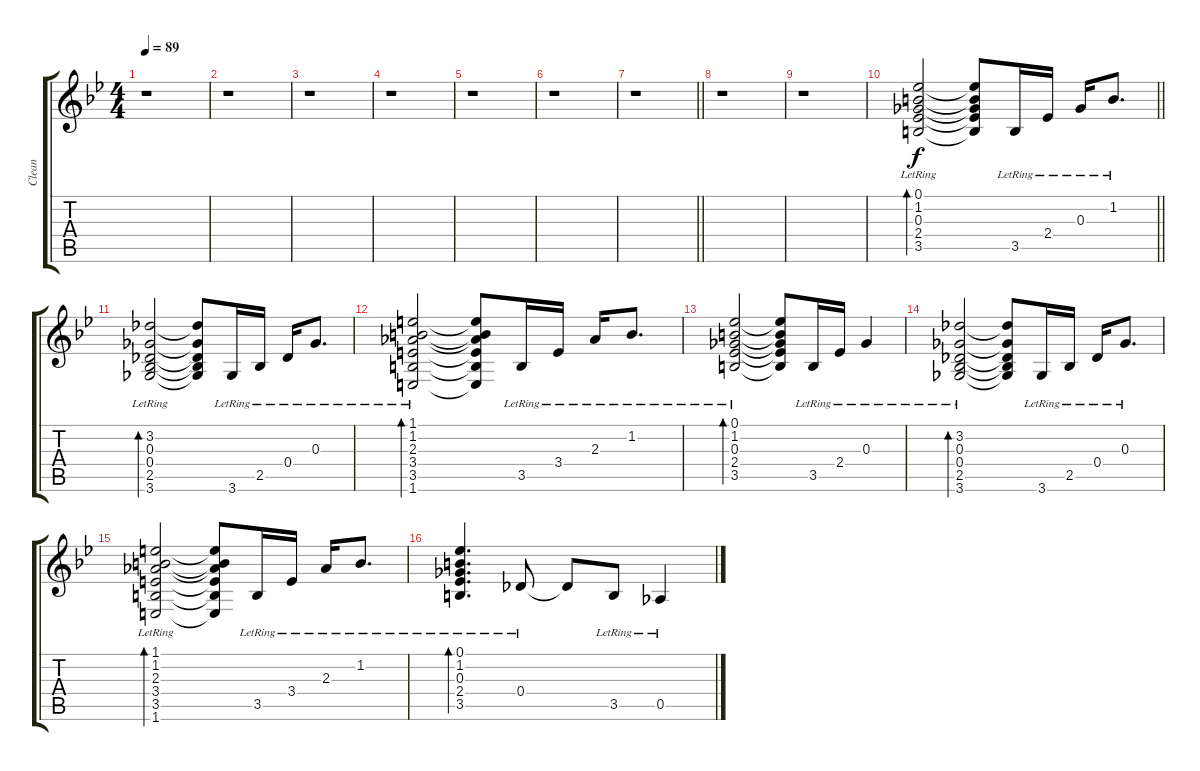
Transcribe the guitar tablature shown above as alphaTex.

\track ("Clean" "Clean") {instrument electricguitarclean}
\staff {score tabs}
\tuning (Eb4 Bb3 Gb3 Db3 Ab2 Eb2) {hide}
\ts (4 4)
\tempo 89
\clef g2
\ks bb
r.1{dy f} |
r.1 |
r.1 |
r.1 |
r.1 |
r.1 |
\barLineRight lightlight
r.1 |
r.1 |
r.1 |
\barLineRight lightlight
(0.1{lr} 1.2{lr} 0.3{lr} 2.4{lr} 3.5{lr}).2{bd 30} (0.1{t} 1.2{t} 0.3{t} 2.4{t} 3.5{t}).8 3.5{lr}.16 2.4{lr}.16 0.3{lr}.16 1.2{lr}.8{d} |
(3.2{lr} 0.3{lr} 0.4{lr} 2.5{lr} 3.6{lr}).2{bd 30} (3.2{t} 0.3{t} 0.4{t} 2.5{t} 3.6{t}).8 3.6{lr}.16 2.5{lr}.16 0.4{lr}.16 0.3{lr}.8{d} |
(1.1{lr} 1.2{lr} 2.3{lr} 3.4{lr} 3.5{lr} 1.6{lr}).2{bd 30} (1.1{t} 1.2{t} 2.3{t} 3.4{t} 3.5{t} 1.6{t}).8 3.5{lr}.16 3.4{lr}.16 2.3{lr}.16 1.2{lr}.8{d} |
(0.1{lr} 1.2{lr} 0.3{lr} 2.4{lr} 3.5{lr}).2{bd 30} (0.1{t} 1.2{t} 0.3{t} 2.4{t} 3.5{t}).8 3.5{lr}.16 2.4{lr}.16 0.3{lr}.4 |
(3.2{lr} 0.3{lr} 0.4{lr} 2.5{lr} 3.6{lr}).2{bd 30} (3.2{t} 0.3{t} 0.4{t} 2.5{t} 3.6{t}).8 3.6{lr}.16 2.5{lr}.16 0.4{lr}.16 0.3{lr}.8{d} |
(1.1{lr} 1.2{lr} 2.3{lr} 3.4{lr} 3.5{lr} 1.6{lr}).2{bd 30} (1.1{t} 1.2{t} 2.3{t} 3.4{t} 3.5{t} 1.6{t}).8 3.5{lr}.16 3.4{lr}.16 2.3{lr}.16 1.2{lr}.8{d} |
(0.1{lr} 1.2{lr} 0.3{lr} 2.4{lr} 3.5{lr}).4{d bd 30} 0.4{lr}.8 0.4{t}.8 3.5{lr}.8 0.5{lr}.4
